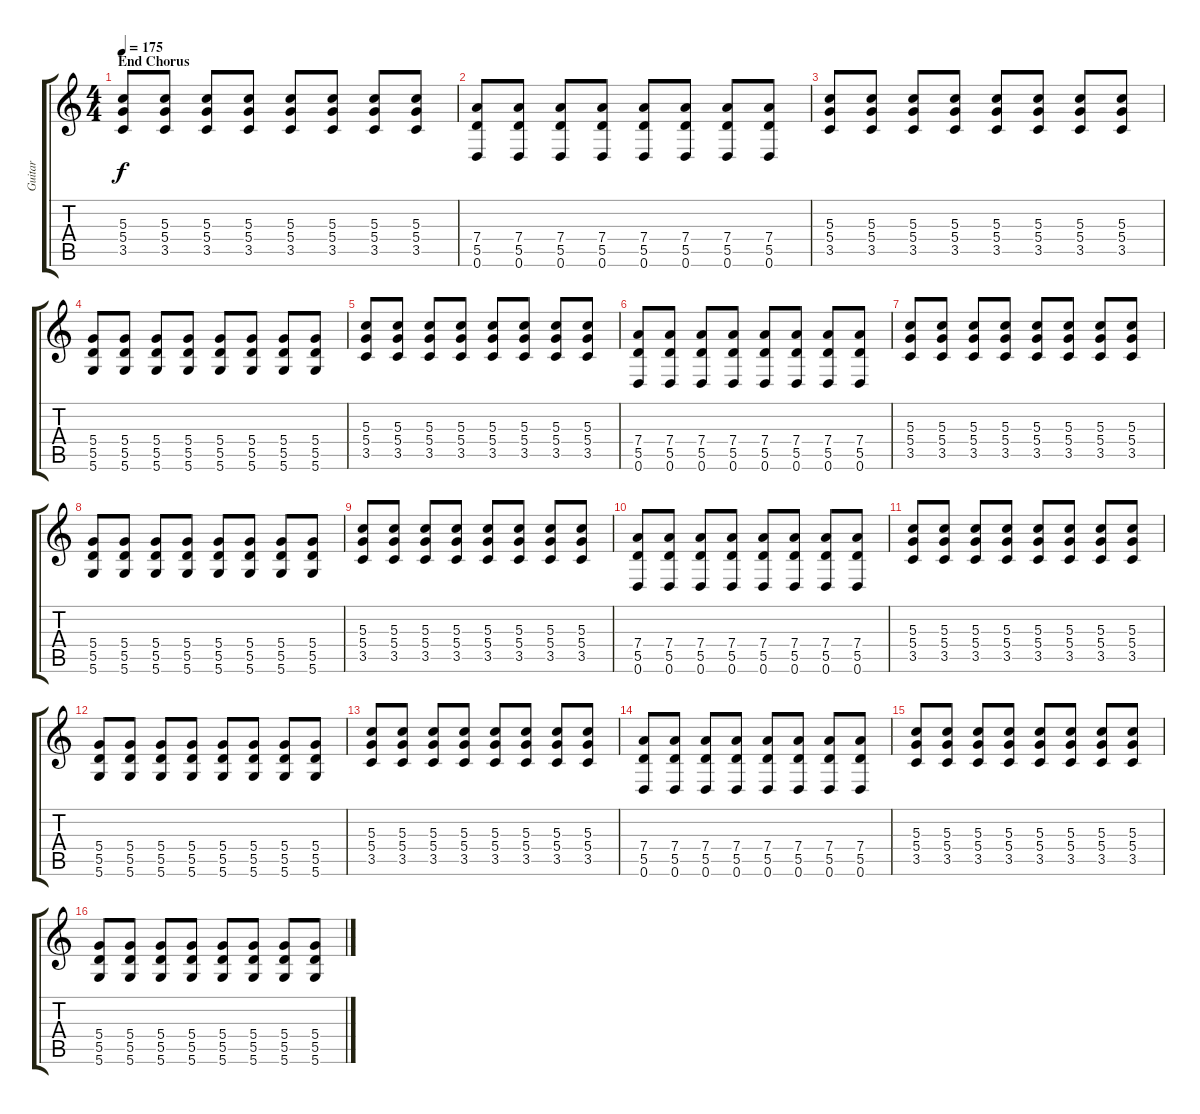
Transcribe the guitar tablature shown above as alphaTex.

\track ("Guitar" "Guitar") {instrument overdrivenguitar}
\staff {score tabs}
\tuning (E4 B3 G3 D3 A2 D2) {hide}
\ts (4 4)
\section ("" "End Chorus")
\tempo 175
\clef g2
\ks c
(5.3 5.4 3.5).8{dy f} (5.3 5.4 3.5).8 (5.3 5.4 3.5).8 (5.3 5.4 3.5).8 (5.3 5.4 3.5).8 (5.3 5.4 3.5).8 (5.3 5.4 3.5).8 (5.3 5.4 3.5).8 |
(7.4 5.5 0.6).8 (7.4 5.5 0.6).8 (7.4 5.5 0.6).8 (7.4 5.5 0.6).8 (7.4 5.5 0.6).8 (7.4 5.5 0.6).8 (7.4 5.5 0.6).8 (7.4 5.5 0.6).8 |
(5.3 5.4 3.5).8 (5.3 5.4 3.5).8 (5.3 5.4 3.5).8 (5.3 5.4 3.5).8 (5.3 5.4 3.5).8 (5.3 5.4 3.5).8 (5.3 5.4 3.5).8 (5.3 5.4 3.5).8 |
(5.4 5.5 5.6).8 (5.4 5.5 5.6).8 (5.4 5.5 5.6).8 (5.4 5.5 5.6).8 (5.4 5.5 5.6).8 (5.4 5.5 5.6).8 (5.4 5.5 5.6).8 (5.4 5.5 5.6).8 |
(5.3 5.4 3.5).8 (5.3 5.4 3.5).8 (5.3 5.4 3.5).8 (5.3 5.4 3.5).8 (5.3 5.4 3.5).8 (5.3 5.4 3.5).8 (5.3 5.4 3.5).8 (5.3 5.4 3.5).8 |
(7.4 5.5 0.6).8 (7.4 5.5 0.6).8 (7.4 5.5 0.6).8 (7.4 5.5 0.6).8 (7.4 5.5 0.6).8 (7.4 5.5 0.6).8 (7.4 5.5 0.6).8 (7.4 5.5 0.6).8 |
(5.3 5.4 3.5).8 (5.3 5.4 3.5).8 (5.3 5.4 3.5).8 (5.3 5.4 3.5).8 (5.3 5.4 3.5).8 (5.3 5.4 3.5).8 (5.3 5.4 3.5).8 (5.3 5.4 3.5).8 |
(5.4 5.5 5.6).8 (5.4 5.5 5.6).8 (5.4 5.5 5.6).8 (5.4 5.5 5.6).8 (5.4 5.5 5.6).8 (5.4 5.5 5.6).8 (5.4 5.5 5.6).8 (5.4 5.5 5.6).8 |
(5.3 5.4 3.5).8 (5.3 5.4 3.5).8 (5.3 5.4 3.5).8 (5.3 5.4 3.5).8 (5.3 5.4 3.5).8 (5.3 5.4 3.5).8 (5.3 5.4 3.5).8 (5.3 5.4 3.5).8 |
(7.4 5.5 0.6).8 (7.4 5.5 0.6).8 (7.4 5.5 0.6).8 (7.4 5.5 0.6).8 (7.4 5.5 0.6).8 (7.4 5.5 0.6).8 (7.4 5.5 0.6).8 (7.4 5.5 0.6).8 |
(5.3 5.4 3.5).8 (5.3 5.4 3.5).8 (5.3 5.4 3.5).8 (5.3 5.4 3.5).8 (5.3 5.4 3.5).8 (5.3 5.4 3.5).8 (5.3 5.4 3.5).8 (5.3 5.4 3.5).8 |
(5.4 5.5 5.6).8 (5.4 5.5 5.6).8 (5.4 5.5 5.6).8 (5.4 5.5 5.6).8 (5.4 5.5 5.6).8 (5.4 5.5 5.6).8 (5.4 5.5 5.6).8 (5.4 5.5 5.6).8 |
(5.3 5.4 3.5).8{volume 11} (5.3 5.4 3.5).8 (5.3 5.4 3.5).8 (5.3 5.4 3.5).8 (5.3 5.4 3.5).8 (5.3 5.4 3.5).8 (5.3 5.4 3.5).8 (5.3 5.4 3.5).8 |
(7.4 5.5 0.6).8 (7.4 5.5 0.6).8 (7.4 5.5 0.6).8 (7.4 5.5 0.6).8 (7.4 5.5 0.6).8 (7.4 5.5 0.6).8 (7.4 5.5 0.6).8 (7.4 5.5 0.6).8 |
(5.3 5.4 3.5).8 (5.3 5.4 3.5).8 (5.3 5.4 3.5).8 (5.3 5.4 3.5).8 (5.3 5.4 3.5).8 (5.3 5.4 3.5).8 (5.3 5.4 3.5).8 (5.3 5.4 3.5).8 |
(5.4 5.5 5.6).8 (5.4 5.5 5.6).8 (5.4 5.5 5.6).8 (5.4 5.5 5.6).8 (5.4 5.5 5.6).8 (5.4 5.5 5.6).8 (5.4 5.5 5.6).8 (5.4 5.5 5.6).8
